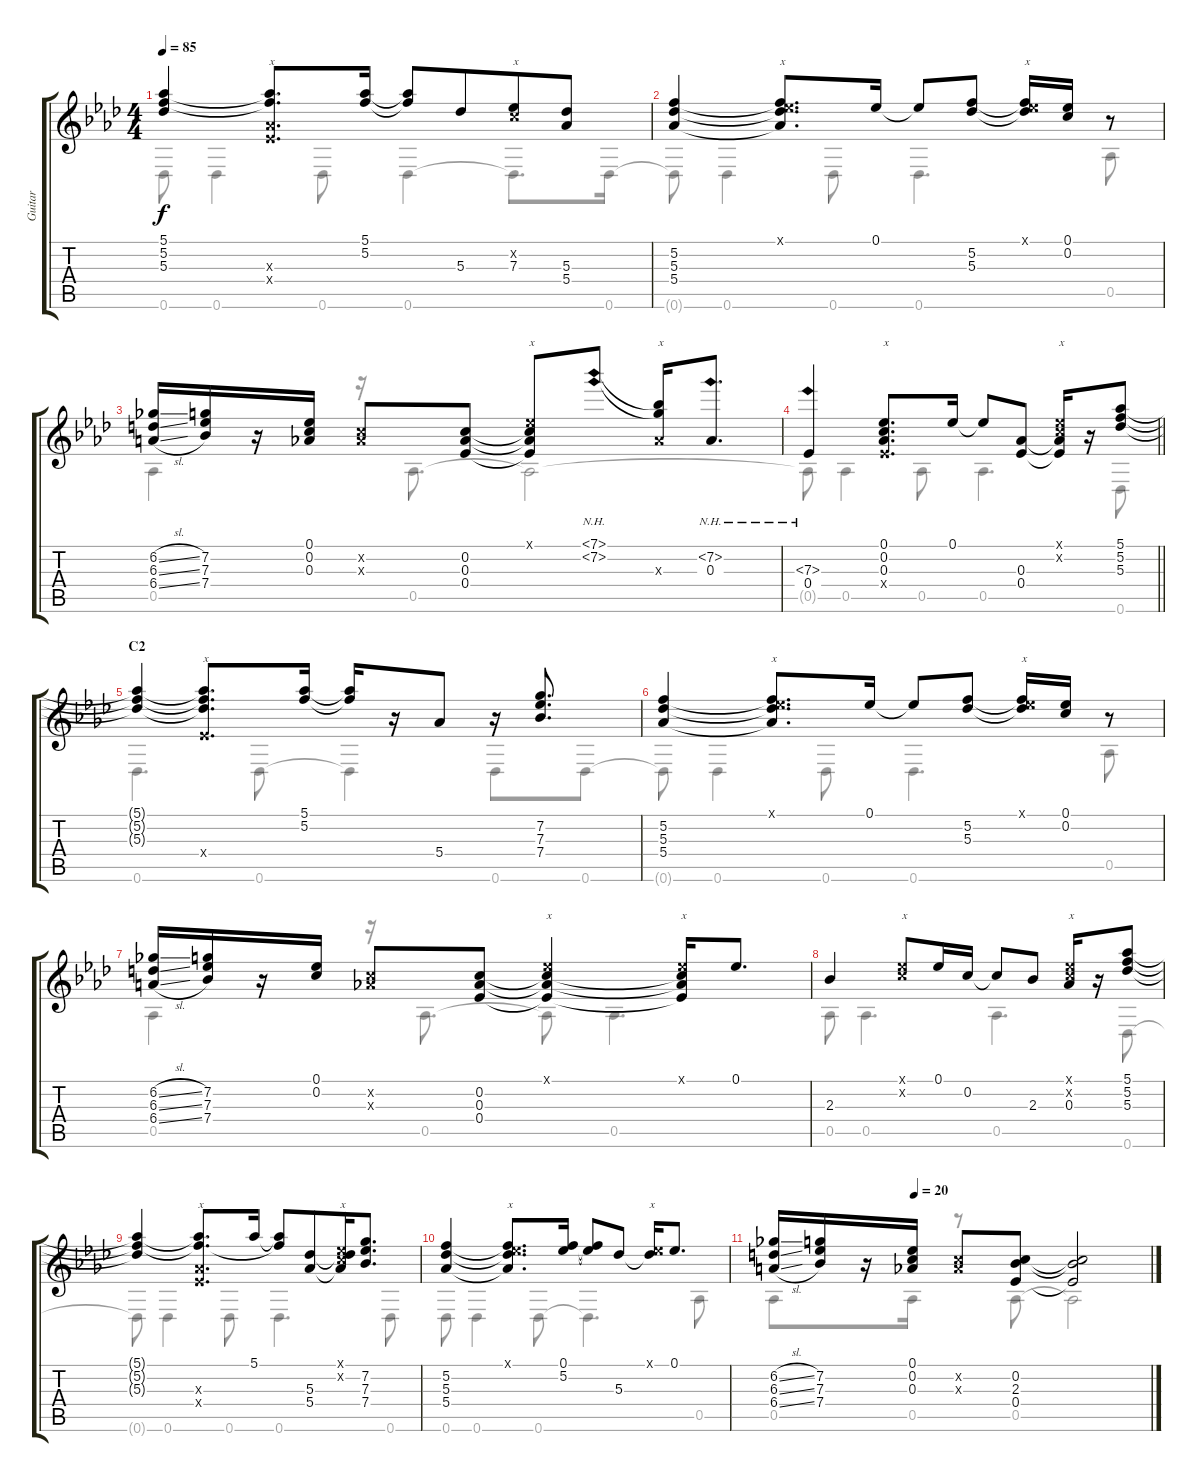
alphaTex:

\track ("Guitar" "Guitar") {instrument acousticguitarsteel}
\staff {score tabs}
\tuning (Eb4 C4 Ab3 Eb3 Ab2 Db2) {hide}
\voice
\ts (4 4)
\tempo 85
\clef g2
\ks ab
(5.1 5.2 5.3).4{dy f} (5.1{t} 5.2{t} 0.3{x} 0.4{x}).8{d txt "x"} (5.1 5.2).16 (5.1{t} 5.2{t}).8 5.3.8{beam merge} (0.2{x} 7.3).8{txt "x"} (5.3 5.4).8 |
(5.2 5.3 5.4).4 (0.1{x} 5.2{t} 5.3{t} 5.4{t}).8{d txt "x"} 0.1.16 0.1{t}.8 (5.2 5.3).8 (0.1{x} 5.2{t} 5.3{t}).16{txt "x"} (0.1 0.2).16 r.8 |
(6.2{sl} 6.3{sl} 6.4{sl}).16 (7.2 7.3 7.4).16 r.16 (0.1 0.2 0.3).16 (0.2{x} 0.3{x}).8 (0.2 0.3 0.4).8 (0.1{x} 0.2{t} 0.3{t} 0.4{t}).8{txt "x"} (7.1{nh} 7.2{nh}).8 (7.1{t} 7.2{t} 0.3{x}).16{txt "x"} (7.2{nh} 0.3).8{d} |
\barLineRight lightlight
(7.3{nh} 0.4).4 (0.1 0.2 0.3 0.4{x}).8{d txt "x"} 0.1.16 0.1{t}.8 (0.3 0.4).8 (0.1{x} 0.2{x} 0.3{t} 0.4{t}).16{txt "x"} r.16 (5.1 5.2 5.3).8 |
\section ("" "C2")
(5.1{t} 5.2{t} 5.3{t}).4 (5.1{t} 5.2{t} 5.3{t} 0.4{x}).8{d txt "x"} (5.1 5.2).16 (5.1{t} 5.2{t}).16 r.16 5.4.8 r.16 (7.2 7.3 7.4).8{d} |
(5.2 5.3 5.4).4 (0.1{x} 5.2{t} 5.3{t} 5.4{t}).8{d txt "x"} 0.1.16 0.1{t}.8 (5.2 5.3).8 (0.1{x} 5.2{t} 5.3{t}).16{txt "x"} (0.1 0.2).16 r.8 |
(6.2{sl} 6.3{sl} 6.4{sl}).16 (7.2 7.3 7.4).16 r.16 (0.1 0.2).16 (0.2{x} 0.3{x}).8 (0.2 0.3 0.4).8 (0.1{x} 0.2{t} 0.3{t} 0.4{t}).4{txt "x"} (0.1{x} 0.2{t} 0.3{t} 0.4{t}).16{txt "x"} 0.1.8{d} |
2.3.4 (0.1{x} 0.2{x}).8{txt "x"} 0.1.16 0.2.16 0.2{t}.8 2.3.8 (0.1{x} 0.2{x} 0.3).16{txt "x"} r.16 (5.1 5.2 5.3).8 |
(5.1{t} 5.2{t} 5.3{t}).4 (5.1{t} 5.2{t} 0.3{x} 0.4{x}).8{d txt "x"} 5.1.16 (5.1{t} 5.2{t}).8 (5.3 5.4).8{beam merge} (0.1{x} 0.2{x} 5.3{t} 5.4{t}).16{txt "x"} (7.2 7.3 7.4).8{d} |
(5.2 5.3 5.4).4 (0.1{x} 5.2{t} 5.3{t} 5.4{t}).8{d txt "x"} (0.1 5.2).16 (0.1{t} 5.2{t}).8 5.3.8 (0.1{x} 5.3{t}).16{txt "x"} 0.1.8{d} |
\tempo (20 0.375)
(6.2{sl} 6.3{sl} 6.4{sl}).16 (7.2 7.3 7.4).16 r.16 (0.1 0.2 0.3).16 (0.2{x} 0.3{x}).8 (0.2 2.3 0.4).8 (0.2{t} 2.3{t} 0.4{t}).2
\voice
\clef g2
\ottava regular
\simile none
\ks ab
0.6.8{dy f} 0.6.4 0.6.8 0.6.4 0.6{t}.8{d} 0.6.16 |
0.6{t}.8 0.6.4 0.6.8 0.6.4{d} 0.5.8 |
0.5.4 r.16 0.5.8{d} 0.5{t}.2 |
\barLineRight lightlight
0.5{t}.8 0.5.4 0.5.8 0.5.4{d} 0.6.8 |
0.6.4{d} 0.6.8 0.6{t}.4 0.6.8 0.6.8 |
0.6{t}.8 0.6.4 0.6.8 0.6.4{d} 0.5.8 |
0.5.4 r.16 0.5.8{d} 0.5{t}.8 0.5.4{d} |
0.5.8 0.5.4{d} 0.5.4{d} 0.6.8 |
0.6{t}.8 0.6.4 0.6.8 0.6.4{d} 0.6.8 |
0.6.8 0.6.4 0.6.8 0.6{t}.4{d} 0.5.8 |
0.5.8 r.16 0.5.16 r.8 0.5.8 0.5{t}.2
